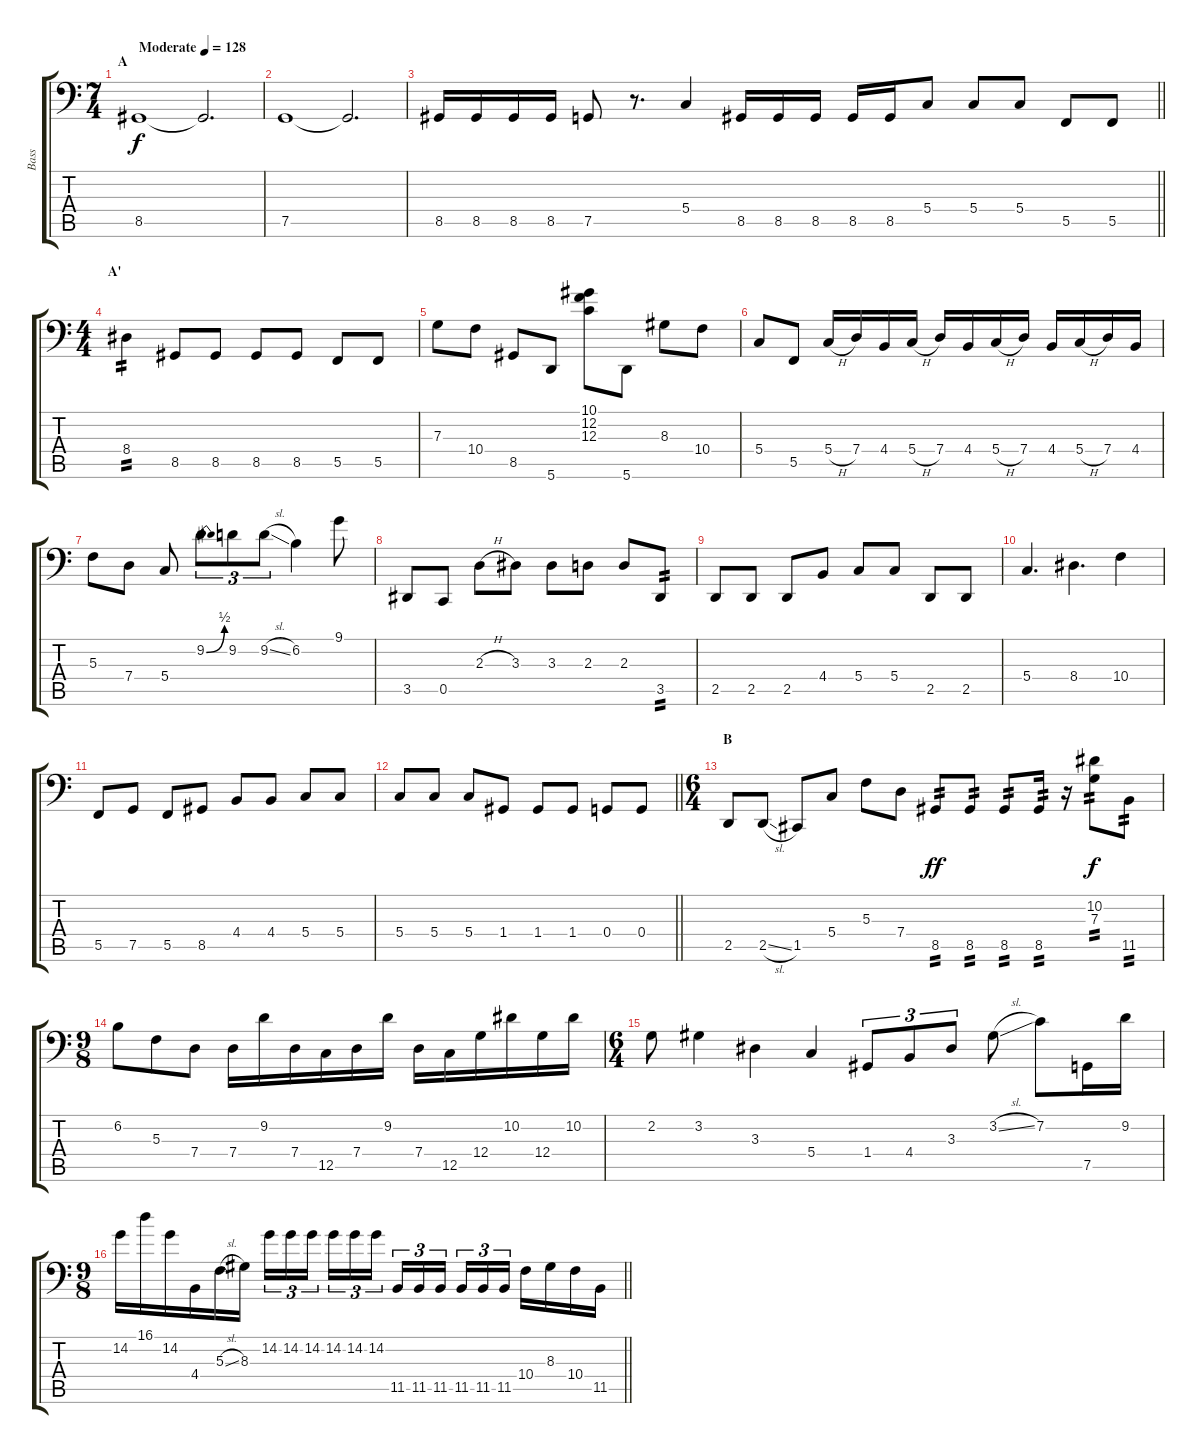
\track ("Bass" "Bass") {instrument electricbasspick}
\staff {score tabs}
\tuning (Bb2 F2 C2 G1 C1 A0) {hide}
\ts (7 4)
\section ("" "A")
\tempo (128 "Moderate")
\clef f4
\ks c
8.5.1{dy f instrument electricbasspick} 8.5{t}.2{d} |
7.5.1 7.5{t}.2{d} |
\barLineRight lightlight
8.5.16 8.5.16 8.5.16 8.5.16 7.5.8 r.8{d} 5.4.4 8.5.16 8.5.16 8.5.16 8.5.16 8.5.16 5.4.8 5.4.8 5.4.8 5.5.8 5.5.8 |
\ts (4 4)
\section ("" "A'")
8.4.4{tp 2} 8.5.8 8.5.8 8.5.8 8.5.8 5.5.8 5.5.8 |
7.3.8 10.4.8 8.5.8 5.6.8 (10.1 12.2 12.3).8 5.6.8 8.3.8 10.4.8 |
5.4.8 5.5.8 5.4{h}.16 7.4.16 4.4.16 5.4{h}.16 7.4.16 4.4.16 5.4{h}.16 7.4.16 4.4.16 5.4{h}.16 7.4.16 4.4.16 |
5.3.8 7.4.8 5.4.8 9.2{be (bend 0 0 60 2)}.8{tu (3 2)} 9.2.8{tu (3 2)} 9.2{sl}.8{tu (3 2)} 6.2.4 9.1.8 |
3.5.8 0.5.8 2.3{h}.8 3.3.8 3.3.8 2.3.8 2.3.8 3.5.8{tp 2} |
2.5.8 2.5.8 2.5.8 4.4.8 5.4.8 5.4.8 2.5.8 2.5.8 |
5.4.4{d} 8.4.4{d} 10.4.4 |
5.5.8 7.5.8 5.5.8 8.5.8 4.4.8 4.4.8 5.4.8 5.4.8 |
\barLineRight lightlight
5.4.8 5.4.8 5.4.8 1.4.8 1.4.8 1.4.8 0.4.8 0.4.8 |
\ts (6 4)
\section ("" "B")
2.5.8 2.5{sl}.8 1.5.8 5.4.8 5.3.8 7.4.8 8.5.8{tp 2 dy ff} 8.5.8{tp 2} 8.5.8{tp 2} 8.5.16{tp 2} r.16 (10.2 7.3).8{tp 2 dy f} 11.5.8{tp 2} |
\ts (9 8)
6.2.8 5.3.8 7.4.8 7.4.16 9.2.16 7.4.16 12.5.16 7.4.16 9.2.16 7.4.16 12.5.16 12.4.16 10.2.16 12.4.16 10.2.16 |
\ts (6 4)
2.2.8 3.2.4 3.3.4 5.4.4 1.4.8{tu (3 2)} 4.4.8{tu (3 2)} 3.3.8{tu (3 2)} 3.2{sl}.8 7.2.8 7.5.16 9.2.16 |
\ts (9 8)
\barLineRight lightlight
14.2.16 16.1.16 14.2.16 4.4.16 5.3{sl}.16 8.3.16 14.2.16{tu (3 2)} 14.2.16{tu (3 2)} 14.2.16{tu (3 2) beam splitsecondary} 14.2.16{tu (3 2)} 14.2.16{tu (3 2)} 14.2.16{tu (3 2) beam splitsecondary} 11.5.16{tu (3 2)} 11.5.16{tu (3 2)} 11.5.16{tu (3 2)} 11.5.16{tu (3 2)} 11.5.16{tu (3 2)} 11.5.16{tu (3 2) beam splitsecondary} 10.4.16 8.3.16 10.4.16 11.5.16
